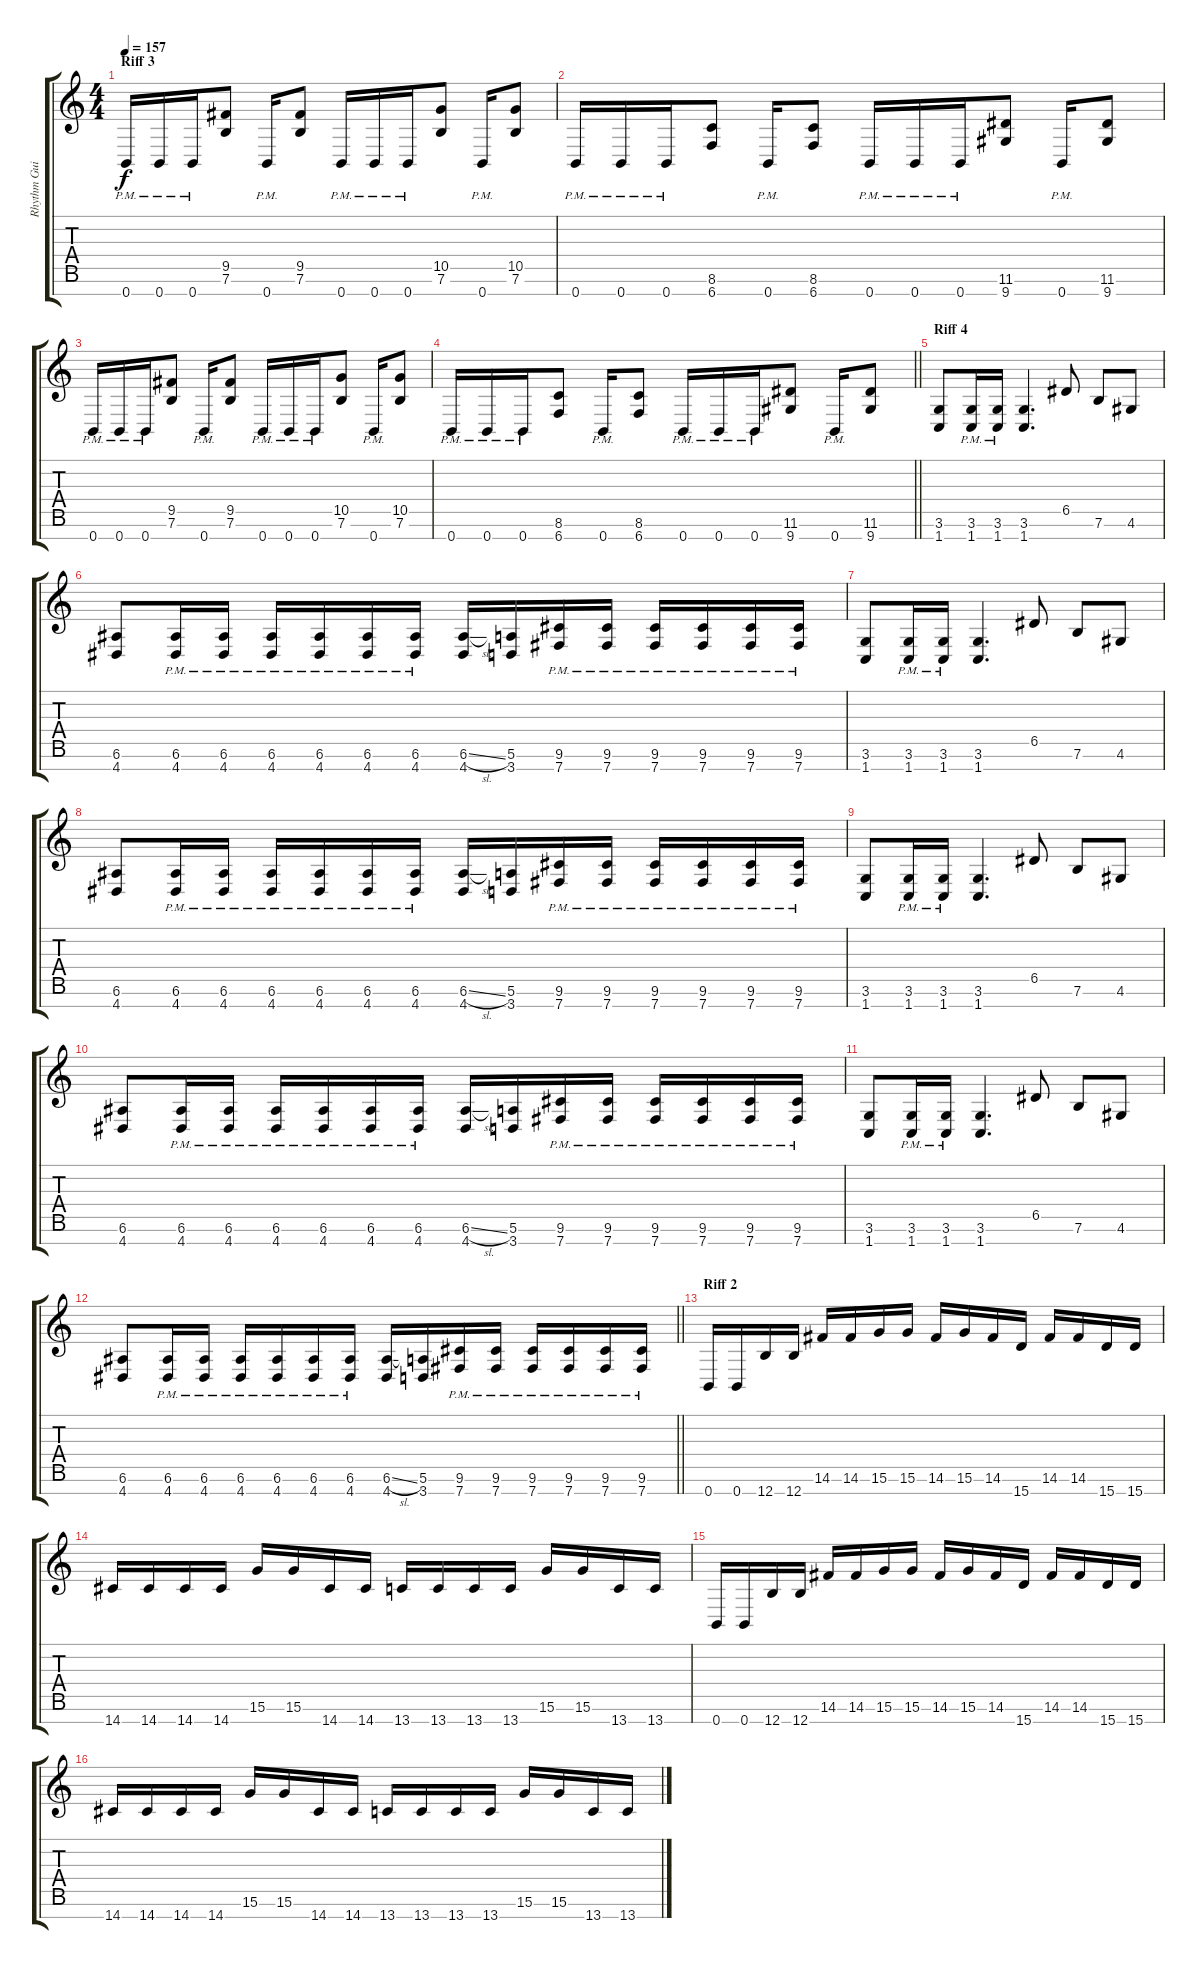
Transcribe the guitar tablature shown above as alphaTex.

\track ("Rhythm Guitar 1" "Rhythm Gui") {instrument distortionguitar}
\staff {score tabs}
\tuning (E4 B3 G3 D3 A2 E2 B1) {hide}
\ts (4 4)
\section ("" "Riff 3")
\tempo 157
\clef g2
\ks c
0.7{pm}.16{dy f} 0.7{pm}.16 0.7{pm}.16 (9.5 7.6).8 0.7{pm}.16 (9.5 7.6).8 0.7{pm}.16 0.7{pm}.16 0.7{pm}.16 (10.5 7.6).8 0.7{pm}.16 (10.5 7.6).8 |
0.7{pm}.16 0.7{pm}.16 0.7{pm}.16 (8.6 6.7).8 0.7{pm}.16 (8.6 6.7).8 0.7{pm}.16 0.7{pm}.16 0.7{pm}.16 (11.6 9.7).8 0.7{pm}.16 (11.6 9.7).8 |
0.7{pm}.16 0.7{pm}.16 0.7{pm}.16 (9.5 7.6).8 0.7{pm}.16 (9.5 7.6).8 0.7{pm}.16 0.7{pm}.16 0.7{pm}.16 (10.5 7.6).8 0.7{pm}.16 (10.5 7.6).8 |
\barLineRight lightlight
0.7{pm}.16 0.7{pm}.16 0.7{pm}.16 (8.6 6.7).8 0.7{pm}.16 (8.6 6.7).8 0.7{pm}.16 0.7{pm}.16 0.7{pm}.16 (11.6 9.7).8 0.7{pm}.16 (11.6 9.7).8 |
\section ("" "Riff 4")
(3.6 1.7).8 (3.6{pm} 1.7{pm}).16 (3.6{pm} 1.7{pm}).16 (3.6 1.7).4{d} 6.5.8 7.6.8 4.6.8 |
(6.6 4.7).8 (6.6{pm} 4.7{pm}).16 (6.6{pm} 4.7{pm}).16 (6.6{pm} 4.7{pm}).16 (6.6{pm} 4.7{pm}).16 (6.6{pm} 4.7{pm}).16 (6.6{pm} 4.7{pm}).16 (6.6{sl} 4.7).16 (5.6 3.7).16 (9.6{pm} 7.7{pm}).16 (9.6{pm} 7.7{pm}).16 (9.6{pm} 7.7{pm}).16 (9.6{pm} 7.7{pm}).16 (9.6{pm} 7.7{pm}).16 (9.6{pm} 7.7{pm}).16 |
(3.6 1.7).8 (3.6{pm} 1.7{pm}).16 (3.6{pm} 1.7{pm}).16 (3.6 1.7).4{d} 6.5.8 7.6.8 4.6.8 |
(6.6 4.7).8 (6.6{pm} 4.7{pm}).16 (6.6{pm} 4.7{pm}).16 (6.6{pm} 4.7{pm}).16 (6.6{pm} 4.7{pm}).16 (6.6{pm} 4.7{pm}).16 (6.6{pm} 4.7{pm}).16 (6.6{sl} 4.7).16 (5.6 3.7).16 (9.6{pm} 7.7{pm}).16 (9.6{pm} 7.7{pm}).16 (9.6{pm} 7.7{pm}).16 (9.6{pm} 7.7{pm}).16 (9.6{pm} 7.7{pm}).16 (9.6{pm} 7.7{pm}).16 |
(3.6 1.7).8 (3.6{pm} 1.7{pm}).16 (3.6{pm} 1.7{pm}).16 (3.6 1.7).4{d} 6.5.8 7.6.8 4.6.8 |
(6.6 4.7).8 (6.6{pm} 4.7{pm}).16 (6.6{pm} 4.7{pm}).16 (6.6{pm} 4.7{pm}).16 (6.6{pm} 4.7{pm}).16 (6.6{pm} 4.7{pm}).16 (6.6{pm} 4.7{pm}).16 (6.6{sl} 4.7).16 (5.6 3.7).16 (9.6{pm} 7.7{pm}).16 (9.6{pm} 7.7{pm}).16 (9.6{pm} 7.7{pm}).16 (9.6{pm} 7.7{pm}).16 (9.6{pm} 7.7{pm}).16 (9.6{pm} 7.7{pm}).16 |
(3.6 1.7).8 (3.6{pm} 1.7{pm}).16 (3.6{pm} 1.7{pm}).16 (3.6 1.7).4{d} 6.5.8 7.6.8 4.6.8 |
\barLineRight lightlight
(6.6 4.7).8 (6.6{pm} 4.7{pm}).16 (6.6{pm} 4.7{pm}).16 (6.6{pm} 4.7{pm}).16 (6.6{pm} 4.7{pm}).16 (6.6{pm} 4.7{pm}).16 (6.6{pm} 4.7{pm}).16 (6.6{sl} 4.7).16 (5.6 3.7).16 (9.6{pm} 7.7{pm}).16 (9.6{pm} 7.7{pm}).16 (9.6{pm} 7.7{pm}).16 (9.6{pm} 7.7{pm}).16 (9.6{pm} 7.7{pm}).16 (9.6{pm} 7.7{pm}).16 |
\section ("" "Riff 2")
0.7.16 0.7.16 12.7.16 12.7.16 14.6.16 14.6.16 15.6.16 15.6.16 14.6.16 15.6.16 14.6.16 15.7.16 14.6.16 14.6.16 15.7.16 15.7.16 |
14.7.16 14.7.16 14.7.16 14.7.16 15.6.16 15.6.16 14.7.16 14.7.16 13.7.16 13.7.16 13.7.16 13.7.16 15.6.16 15.6.16 13.7.16 13.7.16 |
0.7.16 0.7.16 12.7.16 12.7.16 14.6.16 14.6.16 15.6.16 15.6.16 14.6.16 15.6.16 14.6.16 15.7.16 14.6.16 14.6.16 15.7.16 15.7.16 |
14.7.16 14.7.16 14.7.16 14.7.16 15.6.16 15.6.16 14.7.16 14.7.16 13.7.16 13.7.16 13.7.16 13.7.16 15.6.16 15.6.16 13.7.16 13.7.16
